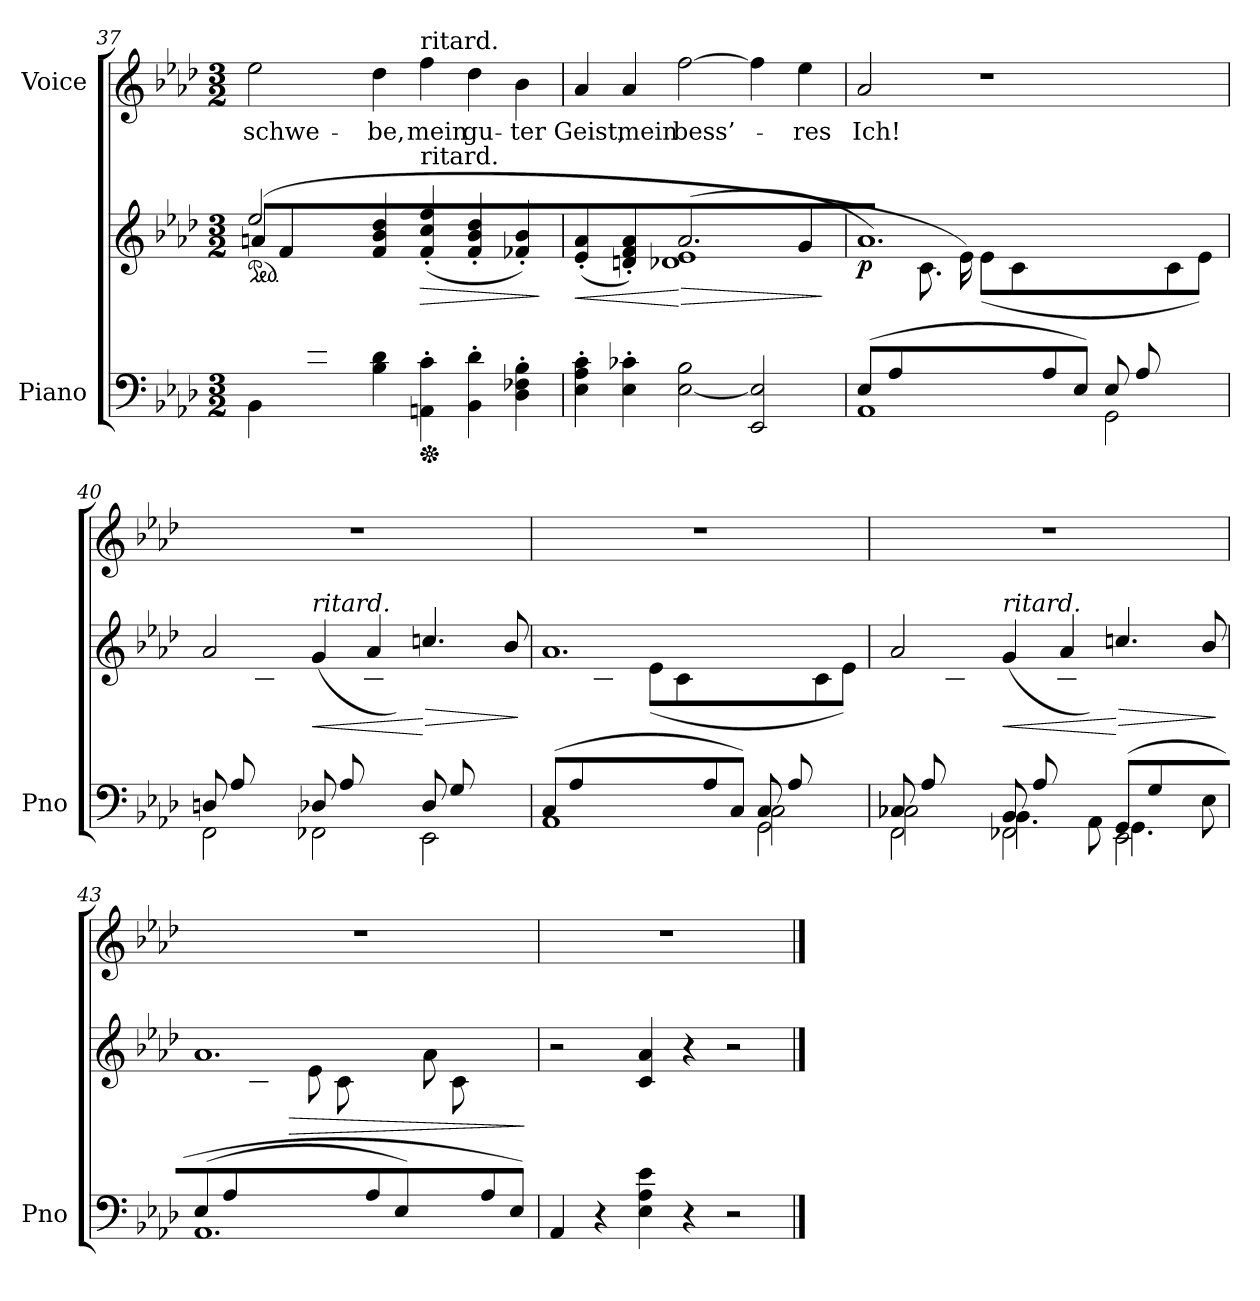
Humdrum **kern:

**kern	**kern	**dynam	**kern	**text
*part2	*part2	*part2	*part1	*part1
*staff3	*staff2	*staff2/3	*staff1	*staff1
*I"Piano	*	*	*I"Voice	*
*I'Pno	*	*	*	*
*clefF4	*clefG2	*	*clefG2	*
*k[b-e-a-d-]	*k[b-e-a-d-]	*	*k[b-e-a-d-]	*
*M3/2	*M3/2	*	*M3/2	*
=37	=37	=37	=37	=37
*^	*^	*	*	*
*	*	*ped	*	*	*	*
4ryy	4BB-\	2ee-/	(<8an\L	.	2ee-\	schwe-
.	.	.	8f\	.	.	.
8e-/	1ryy	.	1ryy	.	.	.
8An/J)	.	.	.	.	.	.
4B-\ 4d-\	.	4f/ 4b-/ 4dd-/	.	.	4dd-\	-be,
*Xped	*	*	*	*	*	*
!	!	!	!	!	!LO:TX:a:t=ritard.	!
!	!	!LO:TX:a:t=ritard.	!	!	!	!
!	!	!	!	!LO:HP:b	!	!
4AAn\' 4c\'	.	(4f/' 4cc/' 4ff/'	.	>	4ff\	mein
4BB-\' 4d-\'	.	4f/' 4b-/' 4dd-/'	.	.	4dd-\	gu-
4D-\' 4F-X\' 4B-\'	4ryy	4f-X/' 4b-/')	4ryy	.	4b-\	-ter
*v	*v	*	*	*	*	*
*	*v	*v	*	*	*
.	.	]	.	.
=38	=38	=38	=38	=38
!	!	!LO:HP:b	!	!
*	*^	*	*	*
4E-\' 4A-\' 4c\'	(4e-/' 4a-/'	2ryy	<	4a-/	Geist,
4E-\' 4c-X\'	4dn/' 4f/' 4a-/')	.	.	4a-/	mein
!	!	!	!LO:HP:n=1:b	!	!
[2E-\ 2B-\	(2.a-/	1d-X 1e-	[ >	[2ff\	bess’-
2EE-/ 2E-/]	.	.	.	4ff\]	.
.	4g/	.	.	4ee-\	-res
*	*v	*v	*	*	*
.	.	]	.	.
=39	=39	=39	=39	=39
*^	*^	*	*	*
!	!	!	!	!LO:DY:b	!	!
(<8E-/L	1AA-	1.a-)	4ryy	p	2a-/	Ich!
8A-/	.	.	.	.	.	.
2ryy	.	.	8.c\	.	.	.
.	.	.	16e-\Jk)	.	.	.
.	.	.	(<8e-\L	.	1r	.
.	.	.	8c\	.	.	.
8A-/	.	.	2ryy	.	.	.
8E-/J)	.	.	.	.	.	.
(<8E-/L	2GG\	.	.	.	.	.
8A-/	.	.	.	.	.	.
4ryy	.	.	8c\	.	.	.
.	.	.	8e-\J)	.	.	.
=40	=40	=40	=40	=40	=40	=40
(<8Dn/L	2FF\	2a-/	4ryy	.	1.r	.
8A-/	.	.	.	.	.	.
4ryy	.	.	8c-X\	.	.	.
.	.	.	8dn\J)	.	.	.
!	!	!LO:TX:i:t=ritard.	!	!	!	!
!	!	!	!	!LO:HP:b	!	!
(<8D-X/L	2FF-X\	(>4g/	4ryy	<	.	.
8A-/	.	.	.	.	.	.
4ryy	.	4a-/	8B-\	.	.	.
.	.	.	8d-X\J)	.	.	.
!	!	!	!	!LO:HP:n=1:b	!	!
(<8D-/L	2EE-\	4.ccn/	4ryy	[ >	.	.
8G/	.	.	.	.	.	.
4ryy	.	.	8d-\	.	.	.
.	.	8b-/)	8e-\J)	.	.	.
*v	*v	*	*	*	*	*
*	*v	*v	*	*	*
.	.	]	.	.
=41	=41	=41	=41	=41
*^	*^	*	*	*
*	*^	*	*	*	*	*
(<8C/L	1AA-	1ryy	1.a-	4ryy	.	1.r	.
8A-/	.	.	.	.	.	.	.
2ryy	.	.	.	8.c\	.	.	.
.	.	.	.	16e-\Jk)	.	.	.
.	.	.	.	(<8e-\L	.	.	.
.	.	.	.	8c\	.	.	.
8A-/	.	.	.	2ryy	.	.	.
8C/J)	.	.	.	.	.	.	.
(<8C/L	2GG\	2C\	.	.	.	.	.
8A-/	.	.	.	.	.	.	.
4ryy	.	.	.	8c\	.	.	.
.	.	.	.	8e-\J)	.	.	.
=42	=42	=42	=42	=42	=42	=42	=42
(8C-X/L	2FF\	2C-\	2a-/	4ryy	.	1.r	.
8A-/	.	.	.	.	.	.	.
4ryy	.	.	.	8c-X\	.	.	.
.	.	.	.	8dn\J)	.	.	.
!	!	!	!LO:TX:i:t=ritard.	!	!	!	!
!	!	!	!	!	!LO:HP:b	!	!
(8BB-/L	2FF-X\	4.BB-\	(>4g/	4ryy	<	.	.
8A-/	.	.	.	.	.	.	.
4ryy	.	.	4a-/	8B-\	.	.	.
.	.	8AA-\	.	8d-X\J)	.	.	.
!	!	!	!	!	!LO:HP:n=1:b	!	!
(8GG/L	2EE-\	4.GG\	4.ccn/	4ryy	[ >	.	.
8G/	.	.	.	.	.	.	.
4ryy	.	.	.	8d-\	.	.	.
.	.	8E-\	8b-/)	8e-\J)	.	.	.
*v	*v	*v	*	*	*	*	*
*	*v	*v	*	*	*
.	.	]	.	.
=43	=43	=43	=43	=43
*^	*^	*	*	*
(8E-/L	1.AA-	1.a-	4ryy	.	1.r	.
8A-/	.	.	.	.	.	.
2ryy	.	.	8.c\	.	.	.
!	!	!	!	!LO:HP:b	!	!
.	.	.	16e-\Jk)	>	.	.
.	.	.	(8e-\L	.	.	.
.	.	.	8c\	.	.	.
8A-/	.	.	4ryy	.	.	.
8E-/J)	.	.	.	.	.	.
4ryy	.	.	(8a-\L	.	.	.
.	.	.	8c\	.	.	.
8A-/	.	.	4ryy	.	.	.
8E-/J)	.	.	.	.	.	.
*v	*v	*	*	*	*	*
*	*v	*v	*	*	*
.	.	]	.	.
=44	=44	=44	=44	=44
4AA-/	2r	.	1.r	.
4r	.	.	.	.
4E-\ 4A-\ 4e-\	4c/ 4a-/	.	.	.
4r	4r	.	.	.
2r	2r	.	.	.
==	==	==	==	==
*-	*-	*-	*-	*-
